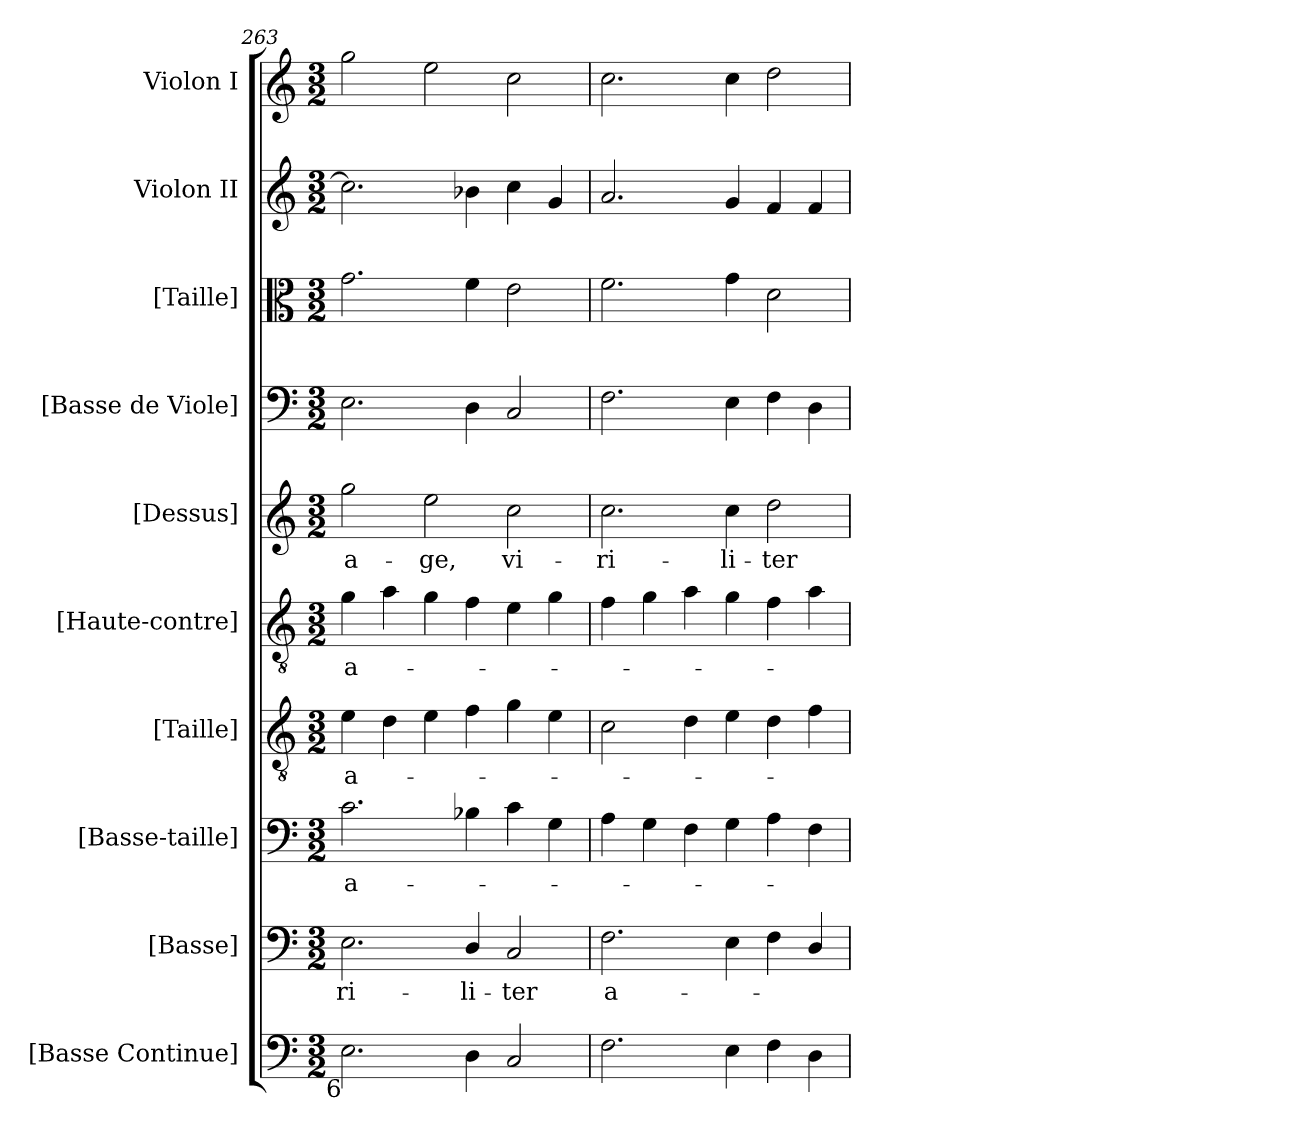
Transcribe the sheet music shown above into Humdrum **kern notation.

**kern	**kern	**text	**kern	**text	**kern	**text	**kern	**text	**kern	**text	**kern	**kern	**kern	**kern
*part10	*part9	*part9	*part8	*part8	*part7	*part7	*part6	*part6	*part5	*part5	*part4	*part3	*part2	*part1
*staff10	*staff9	*staff9	*staff8	*staff8	*staff7	*staff7	*staff6	*staff6	*staff5	*staff5	*staff4	*staff3	*staff2	*staff1
*I"[Basse Continue]	*I"[Basse]	*	*I"[Basse-taille]	*	*I"[Taille]	*	*I"[Haute-contre]	*	*I"[Dessus]	*	*I"[Basse de Viole]	*I"[Taille]	*I"Violon II	*I"Violon I
*I'B.c.	*I'B.	*	*I'B.t.	*	*I'T.	*	*I'H.C.	*	*I'D.	*	*	*	*I'Vln. II	*I'Vln. I
*clefF4	*clefF4	*	*clefF4	*	*clefGv2	*	*clefGv2	*	*clefG2	*	*clefF4	*clefC3	*clefG2	*clefG2
*	*	*	*	*	*ITrd7c12	*	*ITrd7c12	*	*	*	*	*	*	*
*k[]	*k[]	*	*k[]	*	*k[]	*	*k[]	*	*k[]	*	*k[]	*k[]	*k[]	*k[]
*M3/2	*M3/2	*	*M3/2	*	*M3/2	*	*M3/2	*	*M3/2	*	*M3/2	*M3/2	*M3/2	*M3/2
=263	=263	=263	=263	=263	=263	=263	=263	=263	=263	=263	=263	=263	=263	=263
!	!	!LO:LY:b:color=#000000	!	!	!	!	!	!	!	!	!	!	!	!
!	!	!	!	!LO:LY:b:color=#000000	!	!	!	!	!	!	!	!	!	!
!	!	!	!	!	!	!LO:LY:b:color=#000000	!	!	!	!	!	!	!	!
!	!	!	!	!	!	!	!	!LO:LY:b:color=#000000	!	!	!	!	!	!
!LO:TX:b:rj:t=6	!	!	!	!	!	!	!	!	!	!	!	!	!	!
!	!	!	!	!	!	!	!	!	!	!LO:LY:b:color=#000000	!	!	!	!
2.Ei\	2.Ei\	-ri-	2.ci\	a-	4Ei\	a-	4Gi\	a-	2ggi\	a-	2.Ei\	2.gi\	2.cci\]	2ggi\
.	.	.	.	.	4Di\	.	4Ai\	.	.	.	.	.	.	.
!	!	!	!	!	!	!	!	!	!	!LO:LY:b:color=#000000	!	!	!	!
.	.	.	.	.	4Ei\	.	4Gi\	.	2eei\	-ge,	.	.	.	2eei\
!	!	!LO:LY:b:color=#000000	!	!	!	!	!	!	!	!	!	!	!	!
4Di\	4Di/	-li-	4B-Xi\	.	4Fi\	.	4Fi\	.	.	.	4Di\	4fi\	4b-Xi\	.
!	!	!LO:LY:b:color=#000000	!	!	!	!	!	!	!	!	!	!	!	!
!	!	!	!	!	!	!	!	!	!	!LO:LY:b:color=#000000	!	!	!	!
2Ci/	2Ci/	-ter	4ci\	.	4Gi\	.	4Ei\	.	2cci\	vi-	2Ci/	2ei\	4cci\	2cci\
.	.	.	4Gi\	.	4Ei\	.	4Gi\	.	.	.	.	.	4gi/	.
=264	=264	=264	=264	=264	=264	=264	=264	=264	=264	=264	=264	=264	=264	=264
!	!	!LO:LY:b:color=#000000	!	!	!	!	!	!	!	!	!	!	!	!
!	!	!	!	!	!	!	!	!	!	!LO:LY:b:color=#000000	!	!	!	!
2.Fi\	2.Fi\	a-	4Ai\	.	2Ci\	.	4Fi\	.	2.cci\	-ri-	2.Fi\	2.fi\	2.ai/	2.cci\
.	.	.	4Gi\	.	.	.	4Gi\	.	.	.	.	.	.	.
.	.	.	4Fi\	.	4Di\	.	4Ai\	.	.	.	.	.	.	.
!	!	!	!	!	!	!	!	!	!	!LO:LY:b:color=#000000	!	!	!	!
4Ei\	4Ei\	.	4Gi\	.	4Ei\	.	4Gi\	.	4cci\	-li-	4Ei\	4gi\	4gi/	4cci\
!	!	!	!	!	!	!	!	!	!	!LO:LY:b:color=#000000	!	!	!	!
4Fi\	4Fi\	.	4Ai\	.	4Di\	.	4Fi\	.	2ddi\	-ter	4Fi\	2di\	4fi/	2ddi\
4Di\	4Di/	.	4Fi\	.	4Fi\	.	4Ai\	.	.	.	4Di\	.	4fi/	.
=	=	=	=	=	=	=	=	=	=	=	=	=	=	=
*-	*-	*-	*-	*-	*-	*-	*-	*-	*-	*-	*-	*-	*-	*-
